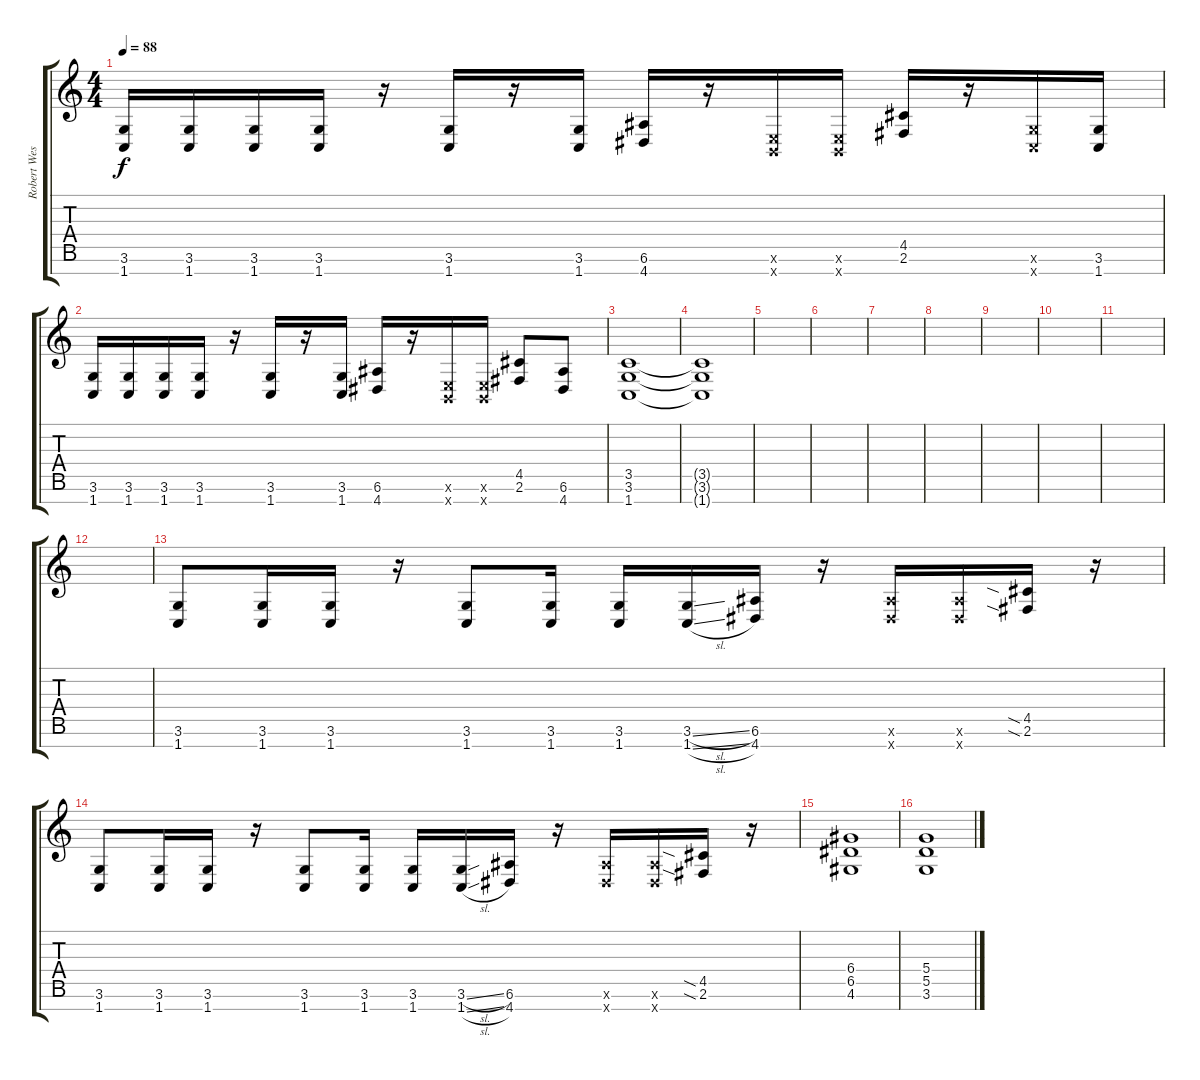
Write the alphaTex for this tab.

\track ("Robert Westerholt" "Robert Wes") {instrument distortionguitar}
\staff {score tabs}
\tuning (E4 B3 G3 D3 A2 E2 B1) {hide}
\ts (4 4)
\tempo 88
\clef g2
\ks c
(3.6 1.7).16{dy f} (3.6 1.7).16 (3.6 1.7).16 (3.6 1.7).16 r.16 (3.6 1.7).16 r.16 (3.6 1.7).16 (6.6 4.7).16 r.16 (0.6{x} 0.7{x}).16 (0.6{x} 0.7{x}).16 (4.5 2.6).16 r.16 (3.6{x} 1.7{x}).16 (3.6 1.7).16 |
(3.6 1.7).16 (3.6 1.7).16 (3.6 1.7).16 (3.6 1.7).16 r.16 (3.6 1.7).16 r.16 (3.6 1.7).16 (6.6 4.7).16 r.16 (0.6{x} 0.7{x}).16 (0.6{x} 0.7{x}).16 (4.5 2.6).8 (6.6 4.7).8 |
(3.5 3.6 1.7).1 |
(3.5{t} 3.6{t} 1.7{t}).1 |
|
|
|
|
|
|
|
|
(3.6 1.7).8 (3.6 1.7).16 (3.6 1.7).16 r.16 (3.6 1.7).8 (3.6 1.7).16 (3.6 1.7).16 (3.6{sl} 1.7{sl}).16 (6.6 4.7).16 r.16 (6.6{x} 4.7{x}).16 (6.6{x} 4.7{x}).16 (4.5{sia} 2.6{sia}).16 r.16 |
(3.6 1.7).8 (3.6 1.7).16 (3.6 1.7).16 r.16 (3.6 1.7).8 (3.6 1.7).16 (3.6 1.7).16 (3.6{sl} 1.7{sl}).16 (6.6 4.7).16 r.16 (6.6{x} 4.7{x}).16 (6.6{x} 4.7{x}).16 (4.5{sia} 2.6{sia}).16 r.16 |
(6.4 6.5 4.6).1 |
(5.4 5.5 3.6).1
